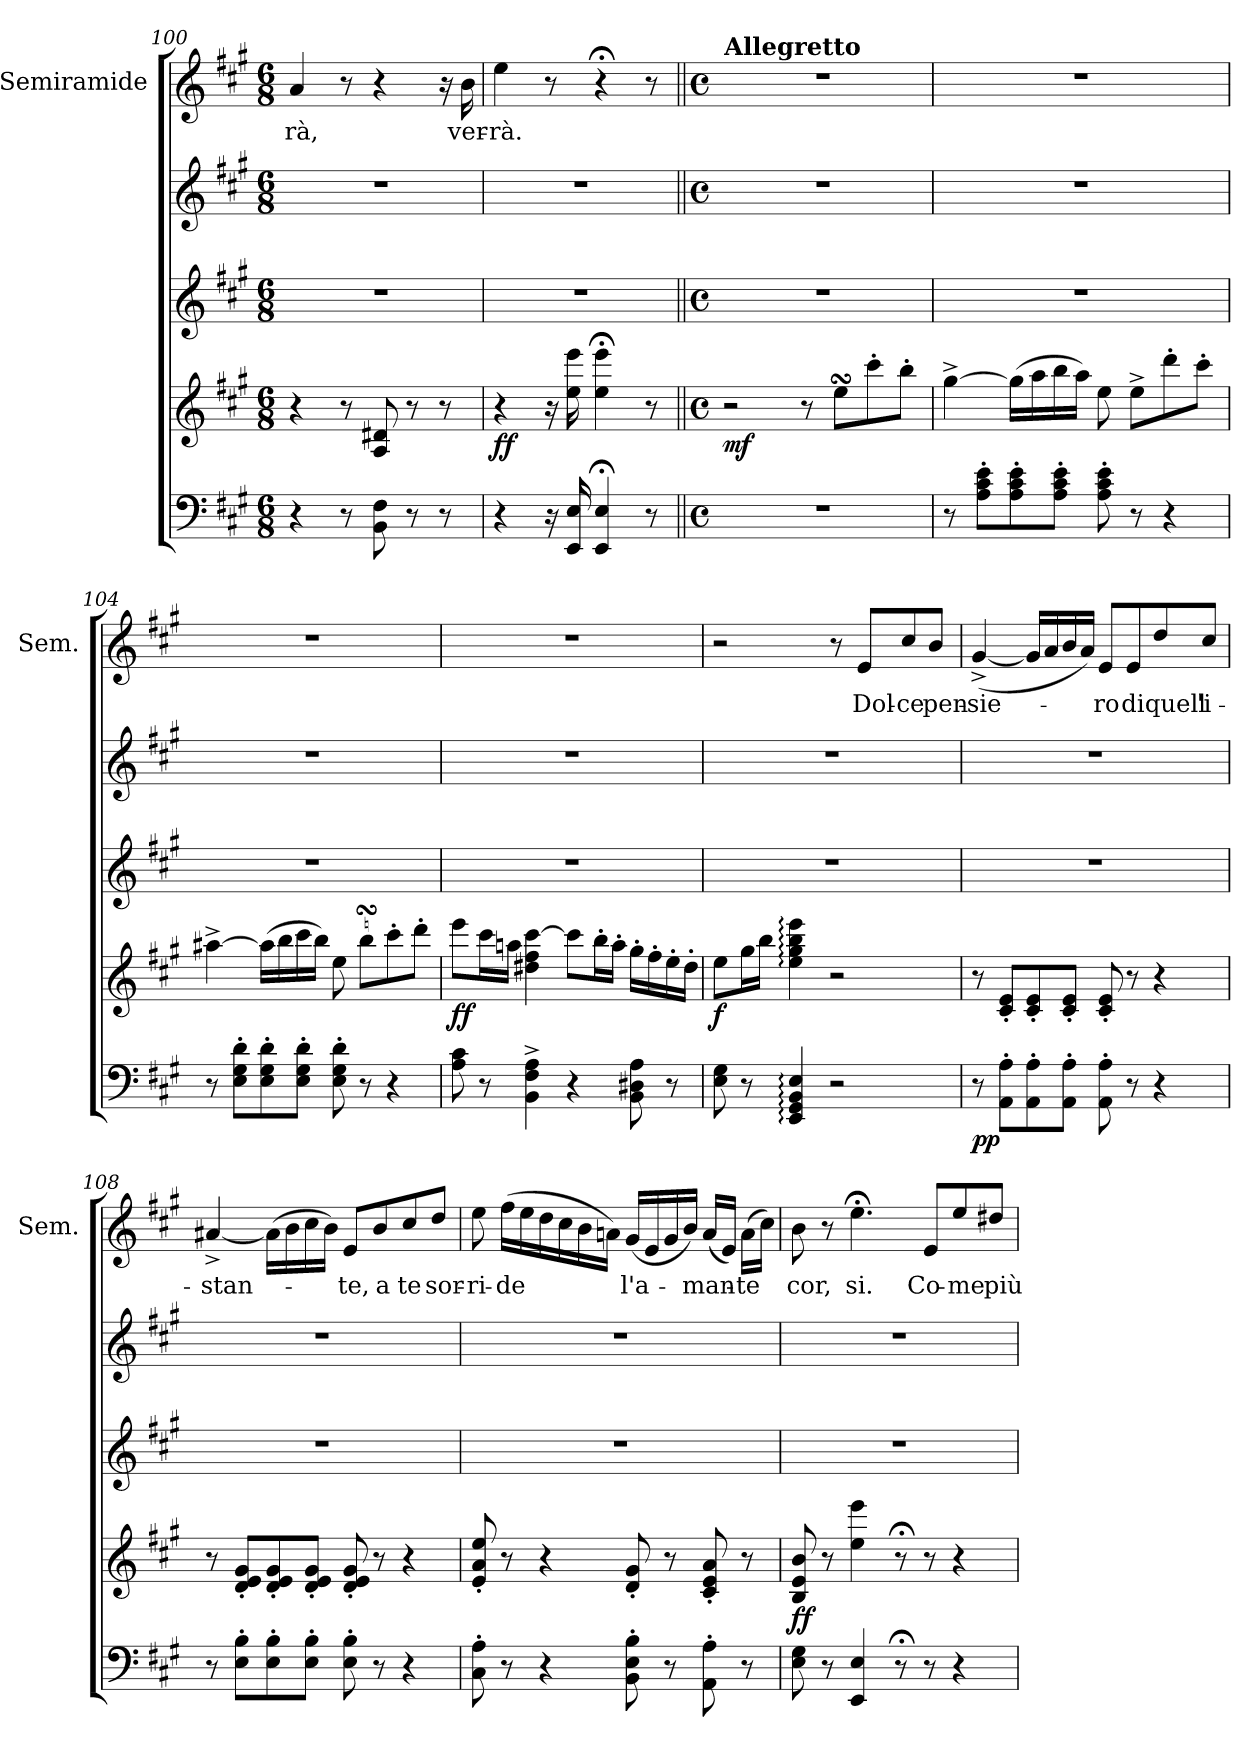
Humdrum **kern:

**kern	**kern	**dynam	**kern	**kern	**kern	**text
*part4	*part4	*part4	*part3	*part2	*part1	*part1
*staff5	*staff4	*staff4/5	*staff3	*staff2	*staff1	*staff1
*	*	*	*	*	*I"Semiramide	*
*	*	*	*	*	*I'Sem.	*
*clefF4	*clefG2	*	*clefG2	*clefG2	*clefG2	*
*k[f#c#g#]	*k[f#c#g#]	*	*k[f#c#g#]	*k[f#c#g#]	*k[f#c#g#]	*
*A:	*A:	*	*A:	*A:	*A:	*
*M6/8	*M6/8	*	*M6/8	*M6/8	*M6/8	*
=100	=100	=100	=100	=100	=100	=100
!	!	!	!	!	!	!LO:LY:b
4r	4r	.	2.r	2.r	4a/	-rà,
8r	8r	.	.	.	8r	.
8BB\ 8F#\	8A/ 8d#X/	.	.	.	4r	.
8r	8r	.	.	.	.	.
8r	8r	.	.	.	16r	.
!	!	!	!	!	!	!LO:LY:b
.	.	.	.	.	16b\	ver-
=101	=101	=101	=101	=101	=101	=101
!	!	!LO:DY:b	!	!	!	!LO:LY:b
4r	4r	ff	2.r	2.r	4ee\	-rà.
16r	16r	.	.	.	8r	.
16EE/ 16E/	16ee\ 16eee\	.	.	.	.	.
4EE/;< 4E/;<	4ee\;< 4eee\;<	.	.	.	4r;<	.
8r	8r	.	.	.	8r	.
=102||	=102||	=102||	=102||	=102||	=102||	=102||
*M4/4	*M4/4	*	*M4/4	*M4/4	*M4/4	*
*met(c)	*met(c)	*	*met(c)	*met(c)	*met(c)	*
!	!	!	!	!	!LO:TX:a:B:t=Allegretto	!
!	!	!LO:DY:b	!	!	!	!
1r	2r	mf	1r	1r	1r	.
.	8r	.	.	.	.	.
.	8eesSSS\L	.	.	.	.	.
.	8ccc#'\	.	.	.	.	.
.	8bb'\J	.	.	.	.	.
=103	=103	=103	=103	=103	=103	=103
8r	[4gg#^\	.	1r	1r	1r	.
8A\' 8c#\' 8e\'L	.	.	.	.	.	.
8A\' 8c#\' 8e\'	(>16gg#\LL]	.	.	.	.	.
.	16aa\	.	.	.	.	.
8A\' 8c#\' 8e\'J	16bb\	.	.	.	.	.
.	16aa\JJ)	.	.	.	.	.
8A\' 8c#\' 8e\'	8ee\	.	.	.	.	.
8r	8ee^\L	.	.	.	.	.
4r	8ddd'\	.	.	.	.	.
.	8ccc#'\J	.	.	.	.	.
!!LO:LB:g=z
=104	=104	=104	=104	=104	=104	=104
8r	[4aa#X^\	.	1r	1r	1r	.
8E\' 8G#\' 8d\'L	.	.	.	.	.	.
8E\' 8G#\' 8d\'	(>16aa#\LL]	.	.	.	.	.
.	16bb\	.	.	.	.	.
8E\' 8G#\' 8d\'J	16ccc#\	.	.	.	.	.
.	16bb\JJ)	.	.	.	.	.
8E\' 8G#\' 8d\'	8ee\	.	.	.	.	.
8r	8bbsSSS\L	.	.	.	.	.
4r	8ccc#'\	.	.	.	.	.
.	8ddd'\J	.	.	.	.	.
!!LO:PB:g=z
=105	=105	=105	=105	=105	=105	=105
!	!	!LO:DY:b	!	!	!	!
8A\ 8c#\	8eee\L	ff	1r	1r	1r	.
8r	16ccc#\L	.	.	.	.	.
.	16aan\JJ	.	.	.	.	.
4BB\^ 4F#\^ 4A\^	4dd#X\ 4ff#\ [4ccc#\	.	.	.	.	.
4r	8ccc#\L]	.	.	.	.	.
.	16bb'\L	.	.	.	.	.
.	16aa'\JJ	.	.	.	.	.
8BB\ 8D#X\ 8A\	16gg#'\LL	.	.	.	.	.
.	16ff#'\	.	.	.	.	.
8r	16ee'\	.	.	.	.	.
.	16dd#'\JJ	.	.	.	.	.
=106	=106	=106	=106	=106	=106	=106
!	!	!LO:DY:b	!	!	!	!
8E\ 8G#\	8ee\L	f	1r	1r	2r	.
8r	16gg#\L	.	.	.	.	.
.	16bb\JJ	.	.	.	.	.
4EE/: 4GG#/: 4BB/: 4E/:	4ee\: 4gg#\: 4bb\: 4eee\:	.	.	.	.	.
2r	2r	.	.	.	8r	.
!	!	!	!	!	!	!LO:LY:b
.	.	.	.	.	8e/L	Dol-
!	!	!	!	!	!	!LO:LY:b
.	.	.	.	.	8cc#/	-ce
!	!	!	!	!	!	!LO:LY:b
.	.	.	.	.	8b/J	pen-
=107	=107	=107	=107	=107	=107	=107
!	!	!LO:DY:b=2	!	!	!	!LO:LY:b
8r	8r	pp	1r	1r	(<[4g#^/	-sie-
8AA\' 8A\'L	8c#/' 8e/'L	.	.	.	.	.
8AA\' 8A\'	8c#/' 8e/'	.	.	.	16g#/LL]	.
.	.	.	.	.	16a/	.
8AA\' 8A\'J	8c#/' 8e/'J	.	.	.	16b/	.
.	.	.	.	.	16a/JJ)	.
!	!	!	!	!	!	!LO:LY:b
8AA\' 8A\'	8c#/' 8e/'	.	.	.	8e/L	-ro
!	!	!	!	!	!	!LO:LY:b
8r	8r	.	.	.	8e/	di
!	!	!	!	!	!	!LO:LY:b
4r	4r	.	.	.	8dd/	quell
!	!	!	!	!	!	!LO:LY:b
.	.	.	.	.	8cc#/J	'i-
!!LO:LB:g=z
=108	=108	=108	=108	=108	=108	=108
!	!	!	!	!	!	!LO:LY:b
8r	8r	.	1r	1r	[4a#X^/	-stan-
8E\' 8B\'L	8d/' 8e/' 8g#/'L	.	.	.	.	.
8E\' 8B\'	8d/' 8e/' 8g#/'	.	.	.	(>16a#\LL]	.
.	.	.	.	.	16b\	.
8E\' 8B\'J	8d/' 8e/' 8g#/'J	.	.	.	16cc#\	.
.	.	.	.	.	16b\JJ)	.
!	!	!	!	!	!	!LO:LY:b
8E\' 8B\'	8d/' 8e/' 8g#/'	.	.	.	8e/L	-te,
!	!	!	!	!	!	!LO:LY:b
8r	8r	.	.	.	8b/	a
!	!	!	!	!	!	!LO:LY:b
4r	4r	.	.	.	8cc#/	te
!	!	!	!	!	!	!LO:LY:b
.	.	.	.	.	8dd/J	sor-
!!LO:PB:g=z
=109	=109	=109	=109	=109	=109	=109
!	!	!	!	!	!	!LO:LY:b
8C#\' 8A\'	8e/' 8a/' 8ee/'	.	1r	1r	8ee\	-ri-
!	!	!	!	!	!	!LO:LY:b
8r	8r	.	.	.	(>16ff#\LL	-de
.	.	.	.	.	16ee\	.
4r	4r	.	.	.	16dd\	.
.	.	.	.	.	16cc#\	.
.	.	.	.	.	16b\	.
.	.	.	.	.	16an\JJ)	.
!	!	!	!	!	!	!LO:LY:b
8BB\' 8E\' 8B\'	8d/' 8g#/'	.	.	.	(<16g#/LL	l'a-
.	.	.	.	.	16e/	.
8r	8r	.	.	.	16g#/	.
.	.	.	.	.	16b/JJ)	.
!	!	!	!	!	!	!LO:LY:b
8AA\' 8A\'	8c#/' 8e/' 8a/'	.	.	.	(<16a/LL	-man-
.	.	.	.	.	16e/JJ)	.
!	!	!	!	!	!	!LO:LY:b
8r	8r	.	.	.	(>16a\LL	-te
.	.	.	.	.	16cc#\JJ)	.
=110	=110	=110	=110	=110	=110	=110
!	!	!LO:DY:b	!	!	!	!LO:LY:b
8E\ 8G#\	8B/ 8e/ 8b/	ff	1r	1r	8b\	cor,
8r	8r	.	.	.	8r	.
!	!	!	!	!	!	!LO:LY:b
4EE/ 4E/	4ee\ 4eee\	.	.	.	4.ee;<\	si.
8r;<	8r;<	.	.	.	.	.
!	!	!	!	!	!	!LO:LY:b
8r	8r	.	.	.	8e/L	Co-
!	!	!	!	!	!	!LO:LY:b
4r	4r	.	.	.	8ee/	-me
!	!	!	!	!	!	!LO:LY:b
.	.	.	.	.	8dd#X/J	più
=	=	=	=	=	=	=
*-	*-	*-	*-	*-	*-	*-
